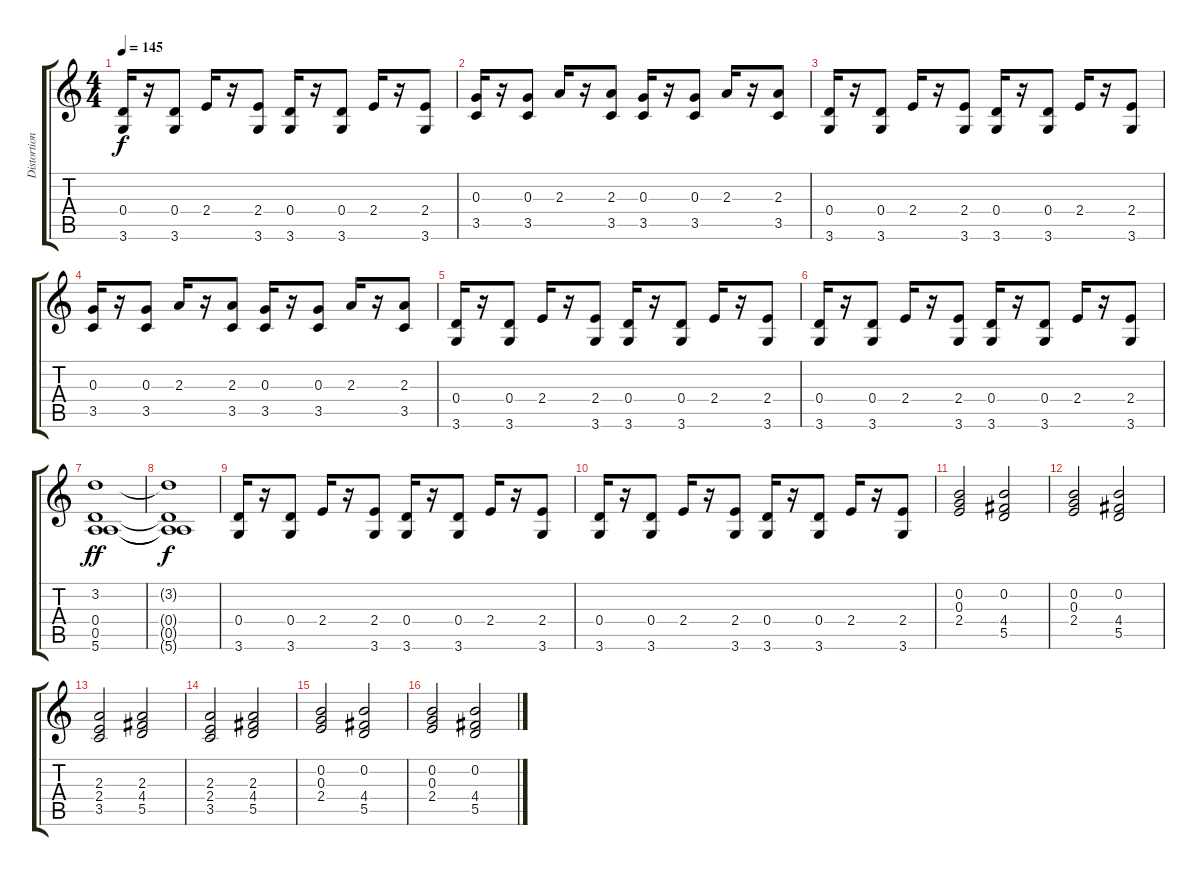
\track ("Distortion Guitar" "Distortion") {instrument distortionguitar}
\staff {score tabs}
\tuning (E4 B3 G3 D3 A2 E2) {hide}
\ts (4 4)
\tempo 145
\clef g2
\ks c
(0.4 3.6).16{dy f} r.16 (0.4 3.6).8 2.4.16 r.16 (2.4 3.6).8 (0.4 3.6).16 r.16 (0.4 3.6).8 2.4.16 r.16 (2.4 3.6).8 |
(0.3 3.5).16 r.16 (0.3 3.5).8 2.3.16 r.16 (2.3 3.5).8 (0.3 3.5).16 r.16 (0.3 3.5).8 2.3.16 r.16 (2.3 3.5).8 |
(0.4 3.6).16 r.16 (0.4 3.6).8 2.4.16 r.16 (2.4 3.6).8 (0.4 3.6).16 r.16 (0.4 3.6).8 2.4.16 r.16 (2.4 3.6).8 |
(0.3 3.5).16 r.16 (0.3 3.5).8 2.3.16 r.16 (2.3 3.5).8 (0.3 3.5).16 r.16 (0.3 3.5).8 2.3.16 r.16 (2.3 3.5).8 |
(0.4 3.6).16 r.16 (0.4 3.6).8 2.4.16 r.16 (2.4 3.6).8 (0.4 3.6).16 r.16 (0.4 3.6).8 2.4.16 r.16 (2.4 3.6).8 |
(0.4 3.6).16 r.16 (0.4 3.6).8 2.4.16 r.16 (2.4 3.6).8 (0.4 3.6).16 r.16 (0.4 3.6).8 2.4.16 r.16 (2.4 3.6).8 |
(3.2 0.4 0.5 5.6).1{dy ff} |
(3.2{t} 0.4{t} 0.5{t} 5.6{t}).1{dy f} |
(0.4 3.6).16 r.16 (0.4 3.6).8 2.4.16 r.16 (2.4 3.6).8 (0.4 3.6).16 r.16 (0.4 3.6).8 2.4.16 r.16 (2.4 3.6).8 |
(0.4 3.6).16 r.16 (0.4 3.6).8 2.4.16 r.16 (2.4 3.6).8 (0.4 3.6).16 r.16 (0.4 3.6).8 2.4.16 r.16 (2.4 3.6).8 |
(0.2 0.3 2.4).2 (0.2 4.4 5.5).2 |
(0.2 0.3 2.4).2 (0.2 4.4 5.5).2 |
(2.3 2.4 3.5).2 (2.3 4.4 5.5).2 |
(2.3 2.4 3.5).2 (2.3 4.4 5.5).2 |
(0.2 0.3 2.4).2 (0.2 4.4 5.5).2 |
(0.2 0.3 2.4).2 (0.2 4.4 5.5).2
